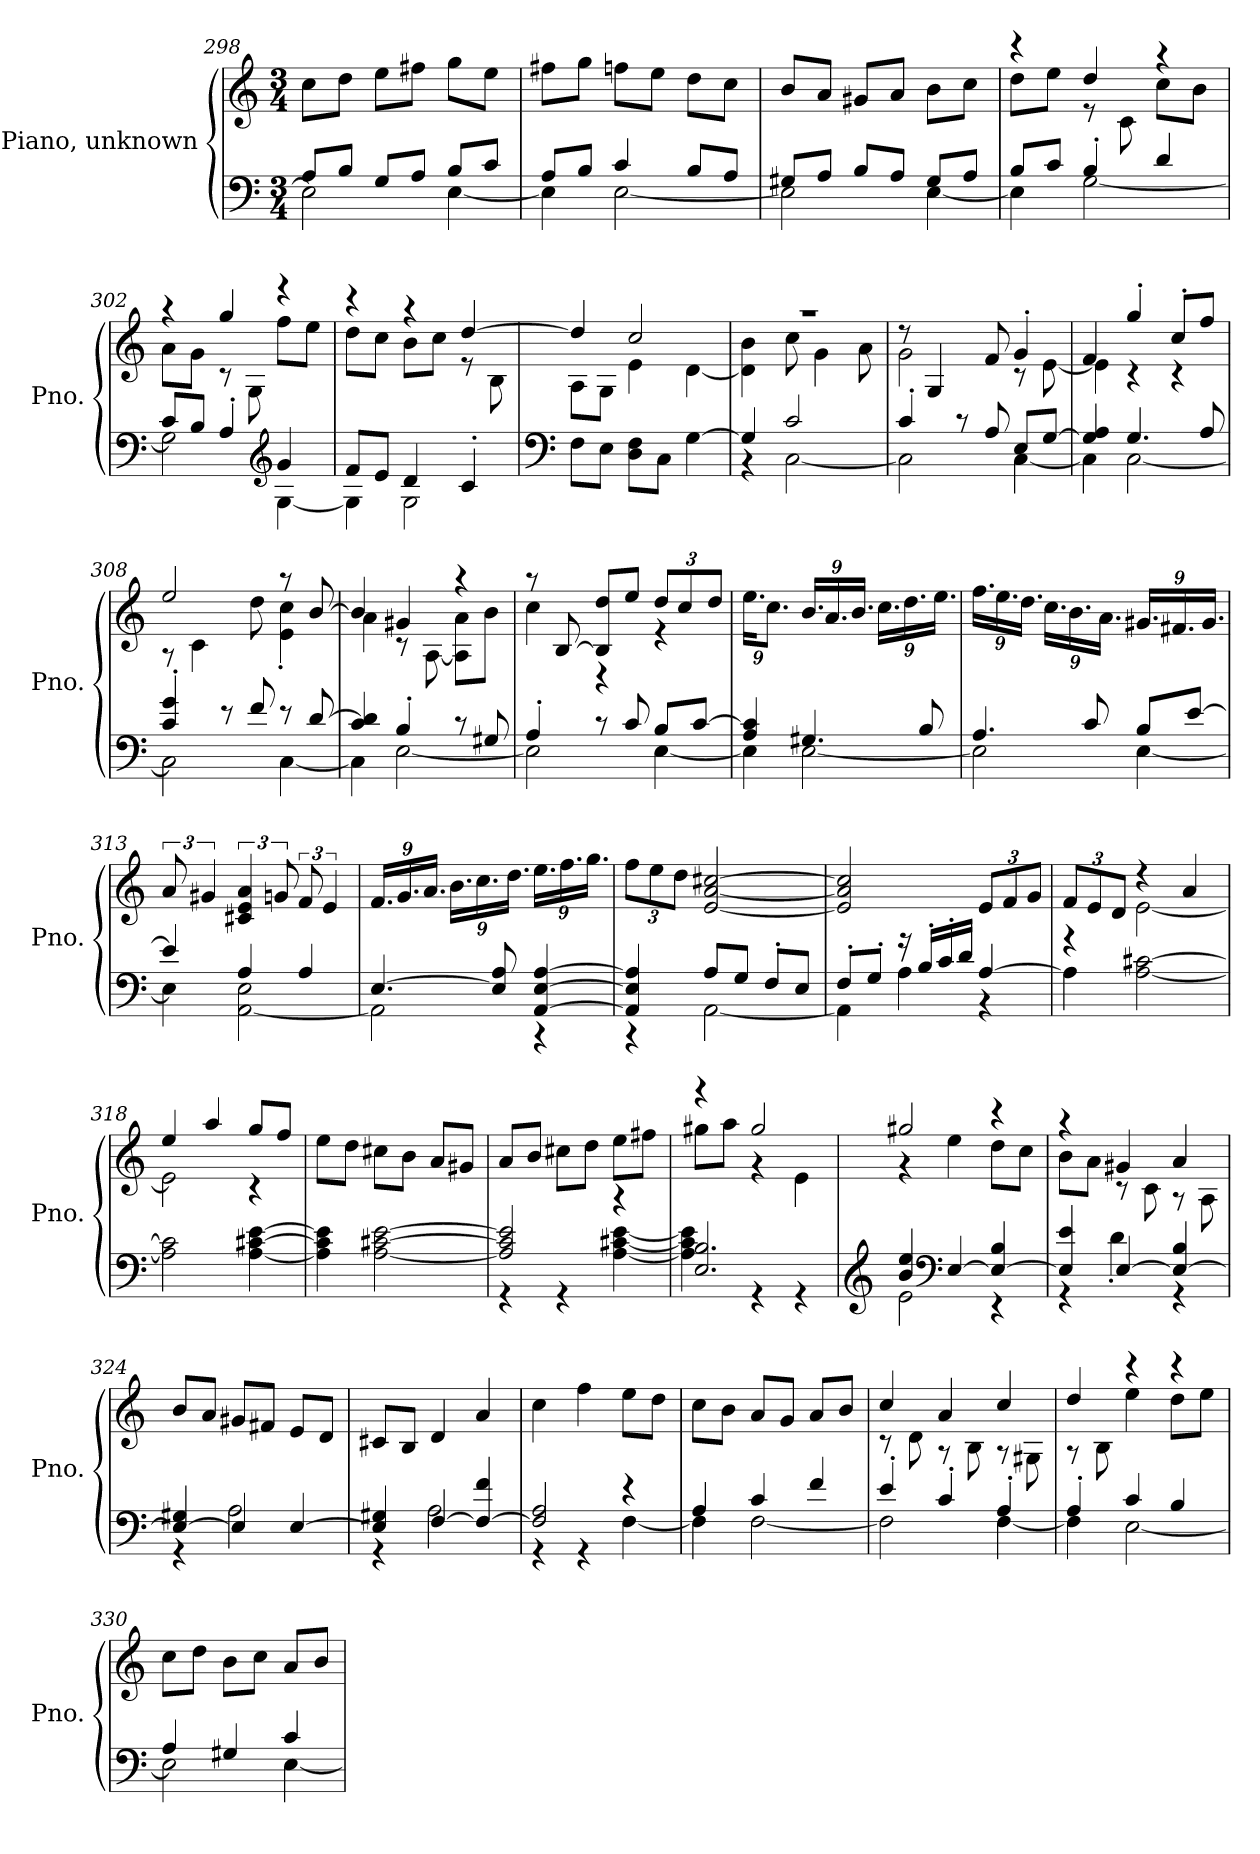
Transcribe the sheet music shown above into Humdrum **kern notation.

**kern	**kern
*part1	*part1
*staff2	*staff1
*I"Piano, unknown	*
*I'Pno.	*
!!LO:LB:g=z
*clefF4	*clefG2
*k[]	*k[]
*M3/4	*M3/4
=298	=298
*^	*
8A/L	2E\]	8cc\L
8B/J	.	8dd\J
8G/L	.	8ee\L
8A/J	.	8ff#X\J
8B/L	[4E\	8gg\L
8c/J	.	8ee\J
=299	=299	=299
8A/L	4E\]	8ff#X\L
8B/J	.	8gg\J
4c/	[2E\	8ffn\L
.	.	8ee\J
8B/L	.	8dd\L
8A/J	.	8cc\J
=300	=300	=300
8G#X/L	2E\]	8b/L
8A/J	.	8a/J
8B/L	.	8g#X/L
8A/J	.	8a/J
8G#/L	[4E\	8b\L
8A/J	.	8cc\J
=301	=301	=301
*	*	*^
8B/L	4E\]	4r	8dd\L
8c/J	.	.	8ee\J
4B'/	[2G\	4dd/	8r
.	.	.	8c\
4d/	.	4r	8cc\L
.	.	.	8b\J
=302	=302	=302	=302
8c/L	2G\]	4r	8a\L
8B/J	.	.	8g\J
4A'/	.	4gg/	8r
.	.	.	8G\
*clefG2	*	*	*
4g/	[4G\	4r	8ff\L
.	.	.	8ee\J
=303	=303	=303	=303
8f/L	4G\]	4r	8dd\L
8e/J	.	.	8cc\J
4d/	2G\	4r	8b\L
.	.	.	8cc\J
4c'/	.	[4dd/	8r
.	.	.	8B\
*v	*v	*	*
!!LO:LB:g=z	!!
=304	=304	=304
*clefF4	*	*
8F\L	4dd/]	8A\L
8E\J	.	8G\J
8D\ 8F\L	2cc/	4e\
8C\J	.	.
[4G\	.	[4d\
=305	=305	=305
*^	*	*
4G/]	4r	2.r	4d\] 4b\
2c/	[2C\	.	8cc\
.	.	.	4g\
.	.	.	8a\
=306	=306	=306	=306
4c'/	2C\]	8r	2g\
.	.	4G/	.
8r	.	.	.
8A/	.	8f/	.
8E/L	[4C\	4g'/	8r
[8G/J	.	.	[8e\
=307	=307	=307	=307
4G/] 4A/	4C\]	4f/	4e\]
4.G/	[2C\	4gg'/	4r
.	.	8cc'/L	4r
8A/	.	8ff/J	.
=308	=308	=308	=308
4c/' 4g/'	2C\]	2ee/	8r
.	.	.	4c\
8r	.	.	.
8f/	.	.	8dd\
8r	[4C\	8r	4e\' 4cc\'
[8d/	.	[8b/	.
=309	=309	=309	=309
4c/ 4d/]	4C\]	4b/]	4a\
4B'/	[2E\	4g#X/	8r
.	.	.	[8A\
8r	.	4r	8A\] 8a\L
8G#X/	.	.	8b\J
!!LO:LB:g=z	!!
=310	=310	=310	=310
4A'/	2E\]	8r	4cc\
.	.	[8B/	.
8r	.	8B/] 8dd/L	4r
8c/	.	8ee/J	.
*	*	*Xbrackettup	*
8B/L	[4E\	12dd/L	4r
.	.	12cc/	.
[8c/J	.	.	.
.	.	12dd/J	.
*	*	*v	*v
=311	=311	=311
4A/ 4c/]	4E\]	18.ee\KL
.	.	9.cc\J
4.G#X/	[2E\	18.b/LL
.	.	18.a/
.	.	18.b/JJ
.	.	18.cc\LL
.	.	18.dd\
8B/	.	.
.	.	18.ee\JJ
=312	=312	=312
4.A/	2E\]	18.ff\LL
.	.	18.ee\
.	.	18.dd\JJ
.	.	18.cc\LL
.	.	18.b\
8c/	.	.
.	.	18.a\JJ
8B/L	[4E\	18.g#X/LL
.	.	18.f#X/
[8e/J	.	.
.	.	18.g#/JJ
!!LO:LB:g=z
=313	=313	=313
*	*	*brackettup
4e/]	4E\]	12a/
.	.	6g#X/
4A/	[2AA\ 2E\	6c#X/ 6e/ 6a/
.	.	12gn/
4A/	.	12f/
.	.	6e/
=314	=314	=314
*	*	*Xbrackettup
[4.E/	2AA\]	18.f/LL
.	.	18.g/
.	.	18.a/JJ
.	.	18.b\LL
.	.	18.cc\
8E/] 8A/	.	.
.	.	18.dd\JJ
[4AA/ [4E/ [4A/	4r	18.ee\LL
.	.	18.ff\
.	.	18.gg\JJ
=315	=315	=315
4AA/] 4E/] 4A/]	4r	12ff\L
.	.	12ee\
.	.	12dd\J
8A/L	[2AA\	[2e/ [2a/ [2cc#X/
8G/J	.	.
8F'/L	.	.
8E/J	.	.
=316	=316	=316
8F'/L	4AA\]	2e/] 2a/] 2cc#/]
8G'/J	.	.
16r	4A\	.
16B'/LL	.	.
16c'/	.	.
16d/JJ	.	.
[4A/	4r	12e/L
.	.	12f/
.	.	12g/J
*v	*v	*
!!LO:PB:g=z
=317	=317
*	*^
4A\]	12f/L	4r
.	12e/	.
.	12d/J	.
[2A\ [2c#X\	4r	[2e\
.	4a/	.
=318	=318	=318
2A\] 2c#\]	4ee/	2e\]
.	4aa/	.
[4A\ [4c#X\ [4e\	8gg/L	4r
.	8ff/J	.
*	*v	*v
=319	=319
4A\] 4c#\] 4e\]	8ee\L
.	8dd\J
[2A\ [2c#X\ [2e\	8cc#X\L
.	8b\J
.	8a/L
.	8g#X/J
=320	=320
*^	*
2A/] 2c#/] 2e/]	4r	8a/L
.	.	8b/J
.	4r	8cc#X\L
.	.	8dd\J
4r	[4A\ [4c#X\ [4e\	8ee\L
.	.	8ff#X\J
=321	=321	=321
*	*	*^
2.E/ 2.B/	4A\] 4c#\] 4e\]	4r	8gg#X\L
.	.	.	8aa\J
.	4r	2gg#/	4r
.	4r	.	4e\
=322	=322	=322	=322
*clefG2	*	*	*
4b/ 4ee/	2e\	2gg#X/	4r
*clefF4	*	*	*
[4E/	.	.	4ee\
4E/_ 4B/	4r	4r	8dd\L
.	.	.	8cc\J
!!LO:LB:g=z	!!
=323	=323	=323	=323
4E/] 4e/	4r	4r	8b\L
.	.	.	8a\J
[4E/	4d'\	4g#X/	8r
.	.	.	8c\
4E/_ 4B/	4r	4a/	8r
.	.	.	8A\
*	*	*v	*v
=324	=324	=324
4E/_ 4G#X/	4r	8b/L
.	.	8a/J
4E/]	2A\	8g#X/L
.	.	8f#X/J
[4E/	.	8e/L
.	.	8d/J
=325	=325	=325
4E/] 4G#X/	4r	8c#X/L
.	.	8B/J
[4F/	2A\	4d/
4F/_ 4f/	.	4a/
=326	=326	=326
2F/] 2A/	4r	4cc\
.	4r	4ff\
4r	[4F\	8ee\L
.	.	8dd\J
=327	=327	=327
4A/	4F\]	8cc\L
.	.	8b\J
4c/	[2F\	8a/L
.	.	8g/J
4f/	.	8a/L
.	.	8b/J
=328	=328	=328
*	*	*^
4e'/	2F\]	4cc/	8r
.	.	.	8d\
4c'/	.	4a/	8r
.	.	.	8B\
4A'/	[4F\	4cc/	8r
.	.	.	8G#X\
!!LO:LB:g=z	!!
=329	=329	=329	=329
4A'/	4F\]	4dd/	8r
.	.	.	8B\
4c/	[2E\	4r	4ee\
4B/	.	4r	8dd\L
.	.	.	8ee\J
*	*	*v	*v
=330	=330	=330
4A/	2E\]	8cc\L
.	.	8dd\J
4G#X/	.	8b\L
.	.	8cc\J
4c/	[4E\	8a/L
.	.	8b/J
*v	*v	*
=	=
*-	*-
